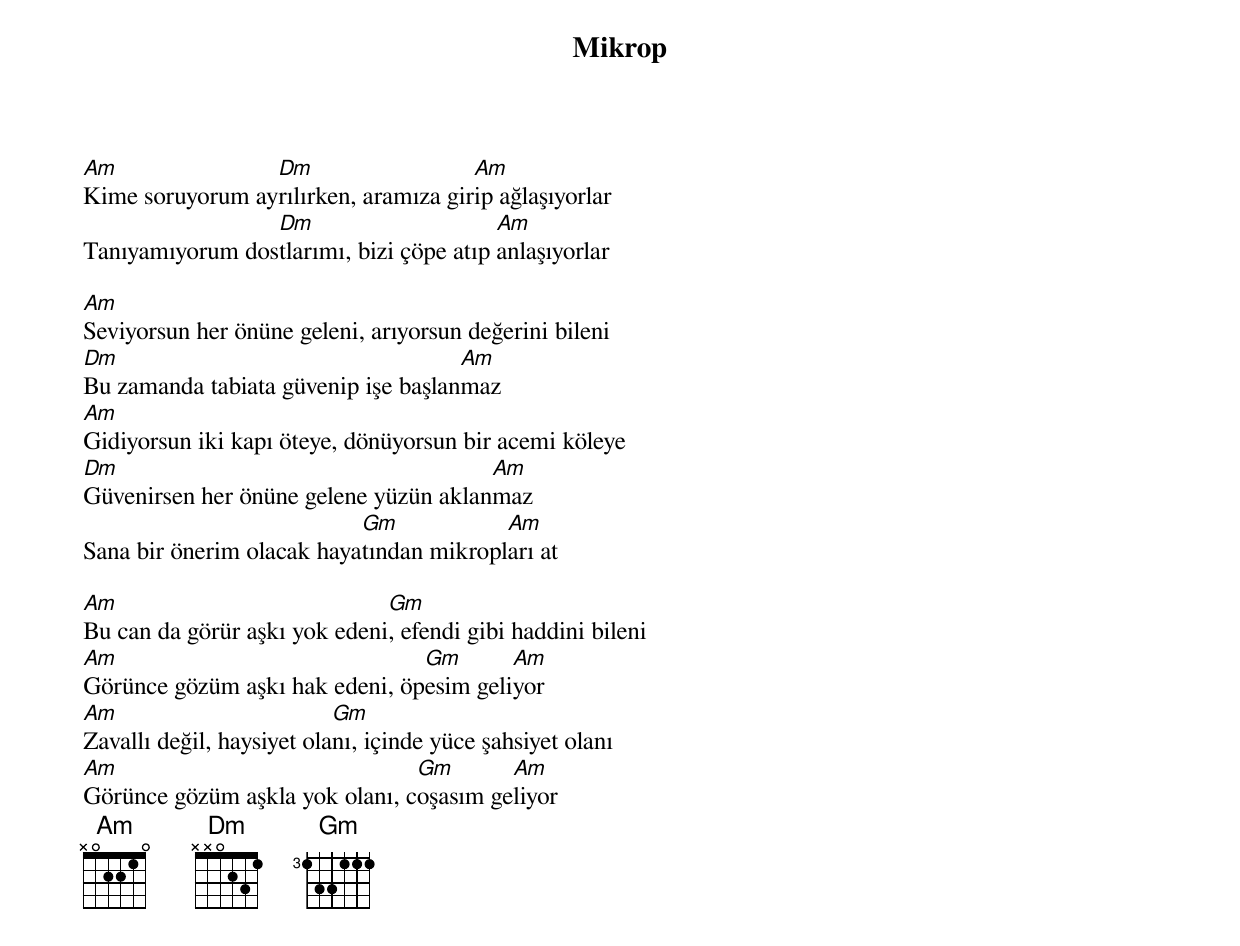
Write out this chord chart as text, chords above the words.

{title: Mikrop}
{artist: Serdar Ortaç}

Am               Dm                   Am
Kime soruyorum ayrılırken, aramıza girip ağlaşıyorlar
                 Dm                      Am
Tanıyamıyorum dostlarımı, bizi çöpe atıp anlaşıyorlar

Am
Seviyorsun her önüne geleni, arıyorsun değerini bileni
Dm                                   Am
Bu zamanda tabiata güvenip işe başlanmaz
Am
Gidiyorsun iki kapı öteye, dönüyorsun bir acemi köleye
Dm                                     Am
Güvenirsen her önüne gelene yüzün aklanmaz
                           Gm            Am
Sana bir önerim olacak hayatından mikropları at

Am                            Gm
Bu can da görür aşkı yok edeni, efendi gibi haddini bileni
Am                              Gm       Am
Görünce gözüm aşkı hak edeni, öpesim geliyor
Am                         Gm
Zavallı değil, haysiyet olanı, içinde yüce şahsiyet olanı
Am                              Gm       Am
Görünce gözüm aşkla yok olanı, coşasım geliyor
